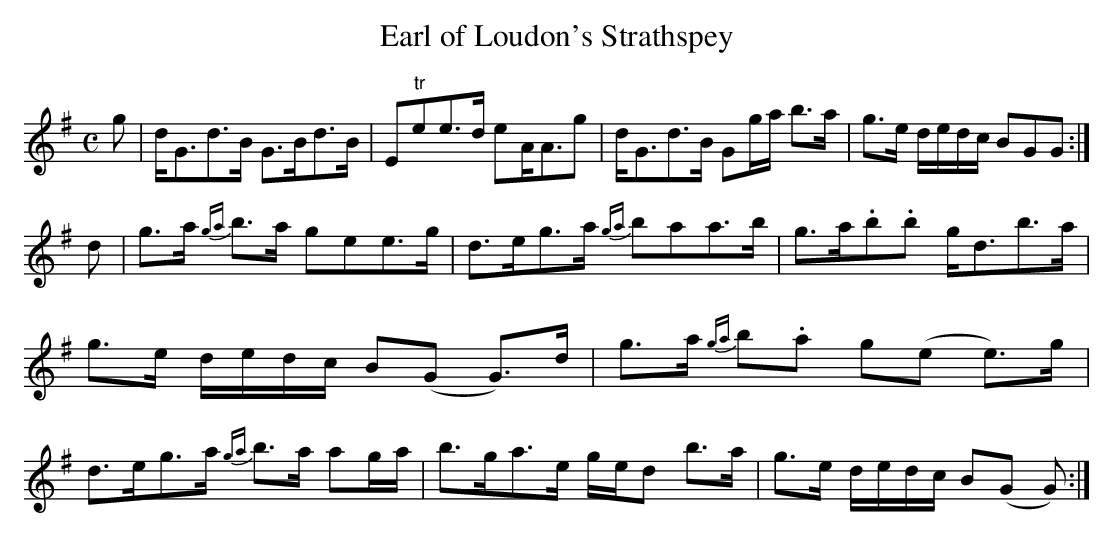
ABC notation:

X:1
T:Earl of Loudon's Strathspey
M:C
K:G major
g|\
d<Gd>B G>Bd>B| E"tr"ee>d eA<Ag| \
d<Gd>B Gg/a/ b>a| g>e d/e/d/c/ BGG:|
d|\
g>a {ga}b>a gee>g| d>eg>a {ga}baa>b|\
g>a.b.b g<db>a| g>e d/e/d/c/ B(G G)>d|\
g>a {ga}b.a g(e e)>g| d>eg>a {ga}b>a ag/a/|\
b>ga>e g/e/d b>a| g>e d/e/d/c/ B(G G):|
